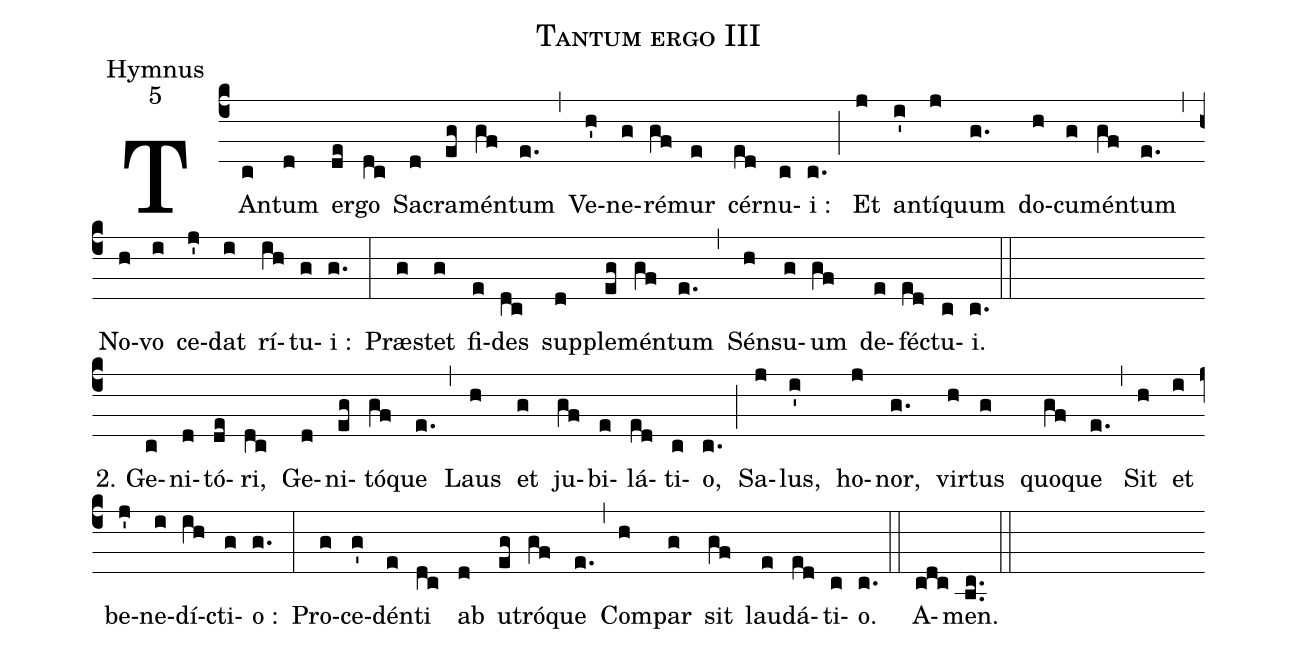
name:Tantum ergo III;
office-part:Hymnus;
mode:5;
%%
(c4) TAn(c)tum(d) er(de)go(dc) Sa(d)cra(eg)mén(gf)tum(e.) (,)
Ve(h')ne(g)ré(gf)mur(e) cér(ed)nu(c)i :(c.) (;)
Et(j) an(i')tí(j)quum(g.) do(h)cu(g)mén(gf)tum(e.) (,)
No(h)vo(i) ce(j')dat(i) rí(ih)tu(g)i :(g.) (:)
Præ(g)stet(g) fi(e)des(dc) sup(d)ple(eg)mén(gf)tum(e.) (,)
Sén(h)su(g)um(gf) de(e)fé(ed)ctu(c)i.(c.) (::) (Z-)
2. Ge(c)ni(d)tó(de)ri,(dc) Ge(d)ni(eg)tó(gf)que(e.) (,)
Laus(h) et(g) ju(gf)bi(e)lá(ed)ti(c)o,(c.) (;)
Sa(j)lus,(i') ho(j)nor,(g.) vir(h)tus(g) quo(gf)que(e.) (,)
Sit(h) et(i) be(j')ne(i)dí(ih)cti(g)o :(g.) (:)
Pro(g)ce(g')dén(e)ti(dc) ab(d) u(eg)tró(gf)que(e.) (,)
Com(h)par(g) sit(gf) lau(e)dá(ed)ti(c)o.(c.) (::)
A(cdc)men.(bc..) (::)
